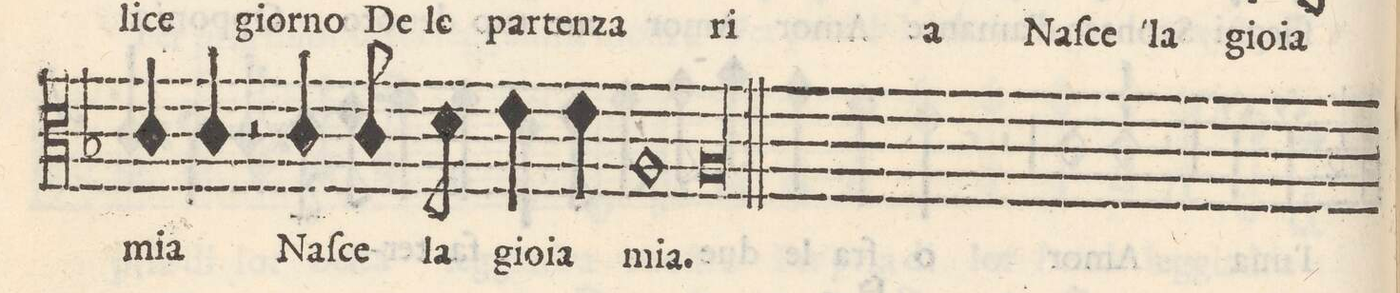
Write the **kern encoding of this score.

**kern	**text
*I"TENORE	*
*clefC3	*
*k[b-]	*
*met(C)	*
*M2/1	*
4c/	mi-
4c/	-a
2r	.
=29-	=29-
4c/	Naſ-
8c/	-ce
8d\	la
4e\	gio-
4e\	-ia
1A	mi-
=30-	=30-
00A	-a.
==	==
*-	*-
